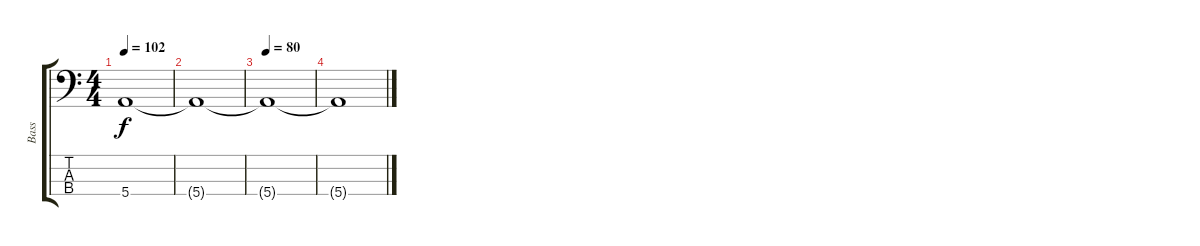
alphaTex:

\track ("Bass" "Bass") {instrument electricbassfinger}
\staff {score tabs}
\tuning (G2 D2 A1 E1) {hide}
\ts (4 4)
\tempo 102
\clef f4
\ks c
5.4{t}.1{dy f} |
5.4{t}.1 |
\tempo 80
5.4{t}.1 |
5.4{t}.1
